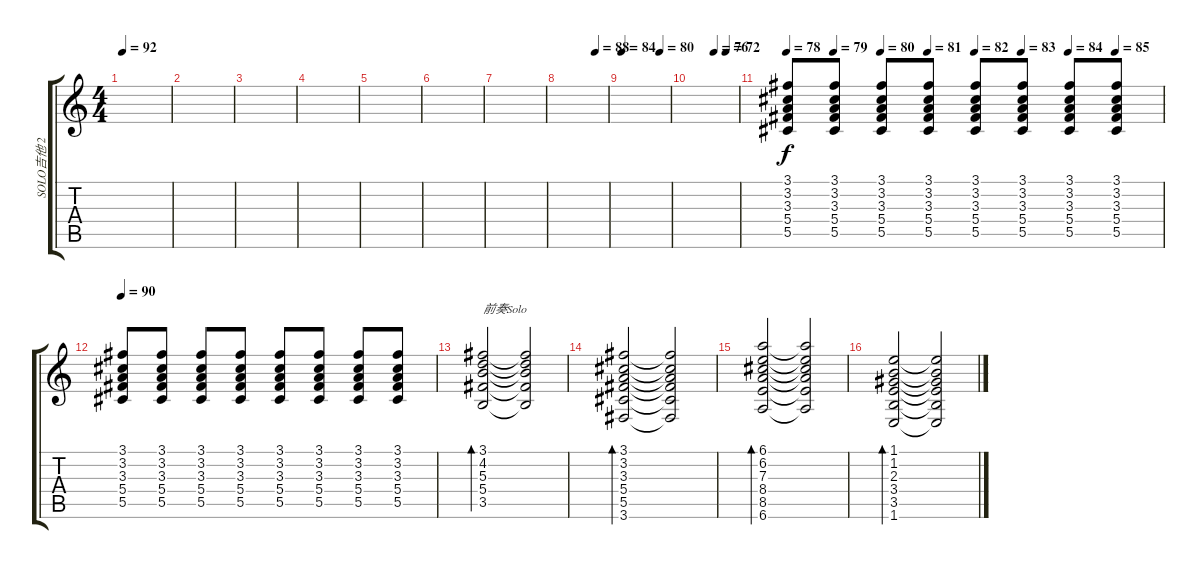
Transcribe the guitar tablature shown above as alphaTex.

\track ("SOLO吉他 2" "SOLO吉他 2") {instrument overdrivenguitar}
\staff {score tabs}
\tuning (Eb4 Bb3 Gb3 Db3 Ab2 Eb2) {hide}
\ts (4 4)
\tempo 92
\clef g2
\ks c
|
|
|
|
|
|
|
\tempo (88 0.75)
|
\tempo 84
\tempo (80 0.796875)
|
\tempo (76 0.5)
\tempo (72 0.75)
|
\tempo 78
\tempo (79 0.125)
\tempo (80 0.25)
\tempo (81 0.375)
\tempo (82 0.5)
\tempo (83 0.625)
\tempo (84 0.75)
\tempo (85 0.875)
(3.1 3.2 3.3 5.4 5.5).8{instrument electricguitarclean} (3.1 3.2 3.3 5.4 5.5).8 (3.1 3.2 3.3 5.4 5.5).8 (3.1 3.2 3.3 5.4 5.5).8 (3.1 3.2 3.3 5.4 5.5).8 (3.1 3.2 3.3 5.4 5.5).8 (3.1 3.2 3.3 5.4 5.5).8 (3.1 3.2 3.3 5.4 5.5).8 |
\tempo 90
(3.1 3.2 3.3 5.4 5.5).8 (3.1 3.2 3.3 5.4 5.5).8 (3.1 3.2 3.3 5.4 5.5).8 (3.1 3.2 3.3 5.4 5.5).8 (3.1 3.2 3.3 5.4 5.5).8 (3.1 3.2 3.3 5.4 5.5).8 (3.1 3.2 3.3 5.4 5.5).8 (3.1 3.2 3.3 5.4 5.5).8 |
(3.1 4.2 5.3 5.4 3.5).2{bd 120 txt "前奏Solo" dy f} (3.1{t} 4.2{t} 5.3{t} 5.4{t} 3.5{t}).2 |
(3.1 3.2 3.3 5.4 5.5 3.6).2{bd 120} (3.1{t} 3.2{t} 3.3{t} 5.4{t} 5.5{t} 3.6{t}).2 |
(6.1 6.2 7.3 8.4 8.5 6.6).2{bd 120} (6.1{t} 6.2{t} 7.3{t} 8.4{t} 8.5{t} 6.6{t}).2 |
(1.1 1.2 2.3 3.4 3.5 1.6).2{bd 120} (1.1{t} 1.2{t} 2.3{t} 3.4{t} 3.5{t} 1.6{t}).2
